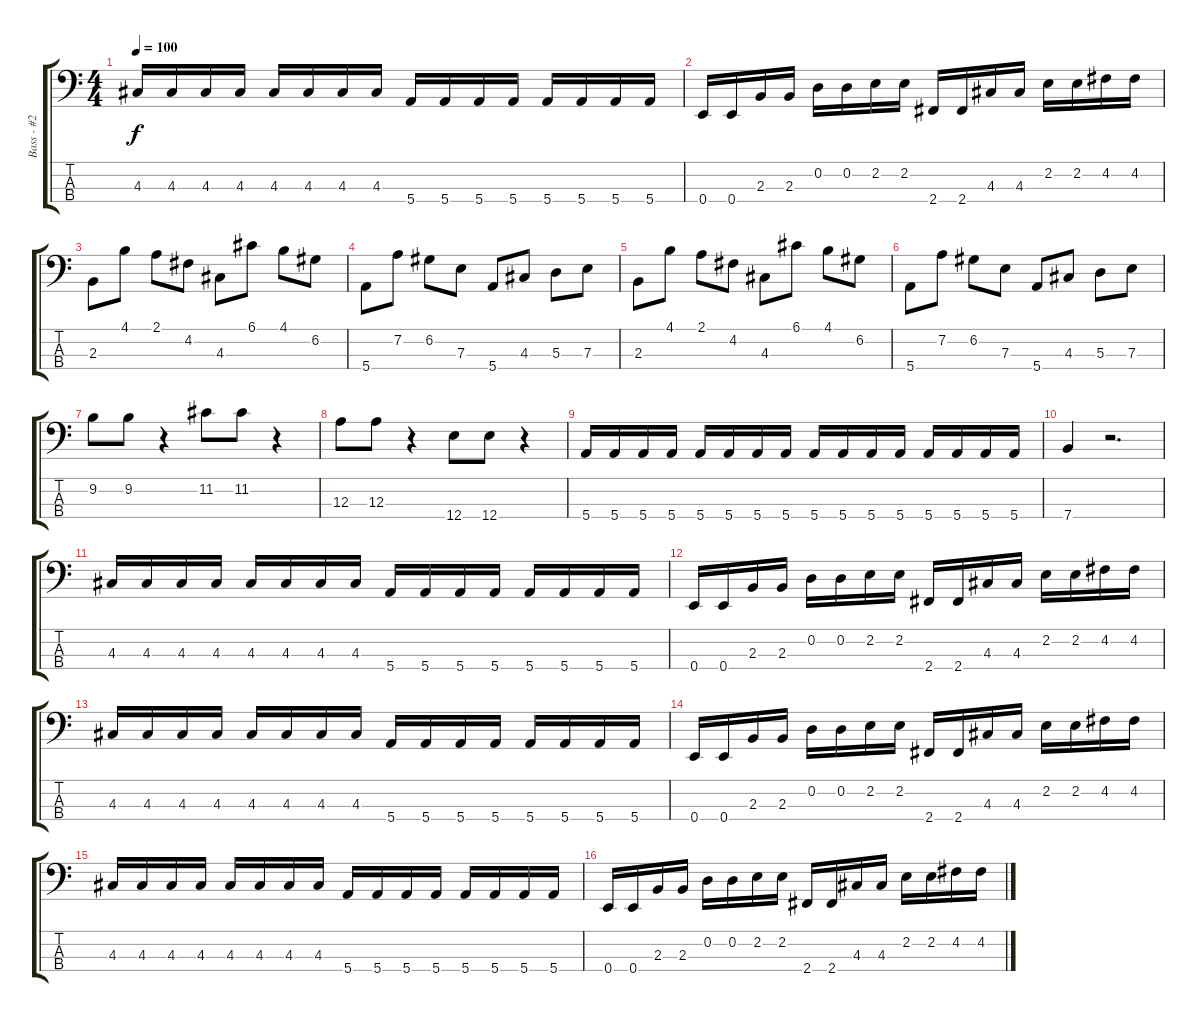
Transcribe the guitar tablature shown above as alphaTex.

\track ("Bass - #2" "Bass - #2") {instrument slapbass1}
\staff {score tabs}
\tuning (G2 D2 A1 E1) {hide}
\ts (4 4)
\tempo 100
\clef f4
\ks c
4.3.16{dy f} 4.3.16 4.3.16 4.3.16 4.3.16 4.3.16 4.3.16 4.3.16 5.4.16 5.4.16 5.4.16 5.4.16 5.4.16 5.4.16 5.4.16 5.4.16 |
0.4.16 0.4.16 2.3.16 2.3.16 0.2.16 0.2.16 2.2.16 2.2.16 2.4.16 2.4.16 4.3.16 4.3.16 2.2.16 2.2.16 4.2.16 4.2.16 |
2.3.8 4.1.8 2.1.8 4.2.8 4.3.8 6.1.8 4.1.8 6.2.8 |
5.4.8 7.2.8 6.2.8 7.3.8 5.4.8 4.3.8 5.3.8 7.3.8 |
2.3.8 4.1.8 2.1.8 4.2.8 4.3.8 6.1.8 4.1.8 6.2.8 |
5.4.8 7.2.8 6.2.8 7.3.8 5.4.8 4.3.8 5.3.8 7.3.8 |
9.2.8 9.2.8 r.4 11.2.8 11.2.8 r.4 |
12.3.8 12.3.8 r.4 12.4.8 12.4.8 r.4 |
5.4.16 5.4.16 5.4.16 5.4.16 5.4.16 5.4.16 5.4.16 5.4.16 5.4.16 5.4.16 5.4.16 5.4.16 5.4.16 5.4.16 5.4.16 5.4.16 |
7.4.4 r.2{d} |
4.3.16 4.3.16 4.3.16 4.3.16 4.3.16 4.3.16 4.3.16 4.3.16 5.4.16 5.4.16 5.4.16 5.4.16 5.4.16 5.4.16 5.4.16 5.4.16 |
0.4.16 0.4.16 2.3.16 2.3.16 0.2.16 0.2.16 2.2.16 2.2.16 2.4.16 2.4.16 4.3.16 4.3.16 2.2.16 2.2.16 4.2.16 4.2.16 |
4.3.16 4.3.16 4.3.16 4.3.16 4.3.16 4.3.16 4.3.16 4.3.16 5.4.16 5.4.16 5.4.16 5.4.16 5.4.16 5.4.16 5.4.16 5.4.16 |
0.4.16 0.4.16 2.3.16 2.3.16 0.2.16 0.2.16 2.2.16 2.2.16 2.4.16 2.4.16 4.3.16 4.3.16 2.2.16 2.2.16 4.2.16 4.2.16 |
4.3.16 4.3.16 4.3.16 4.3.16 4.3.16 4.3.16 4.3.16 4.3.16 5.4.16 5.4.16 5.4.16 5.4.16 5.4.16 5.4.16 5.4.16 5.4.16 |
0.4.16 0.4.16 2.3.16 2.3.16 0.2.16 0.2.16 2.2.16 2.2.16 2.4.16 2.4.16 4.3.16 4.3.16 2.2.16 2.2.16 4.2.16 4.2.16
